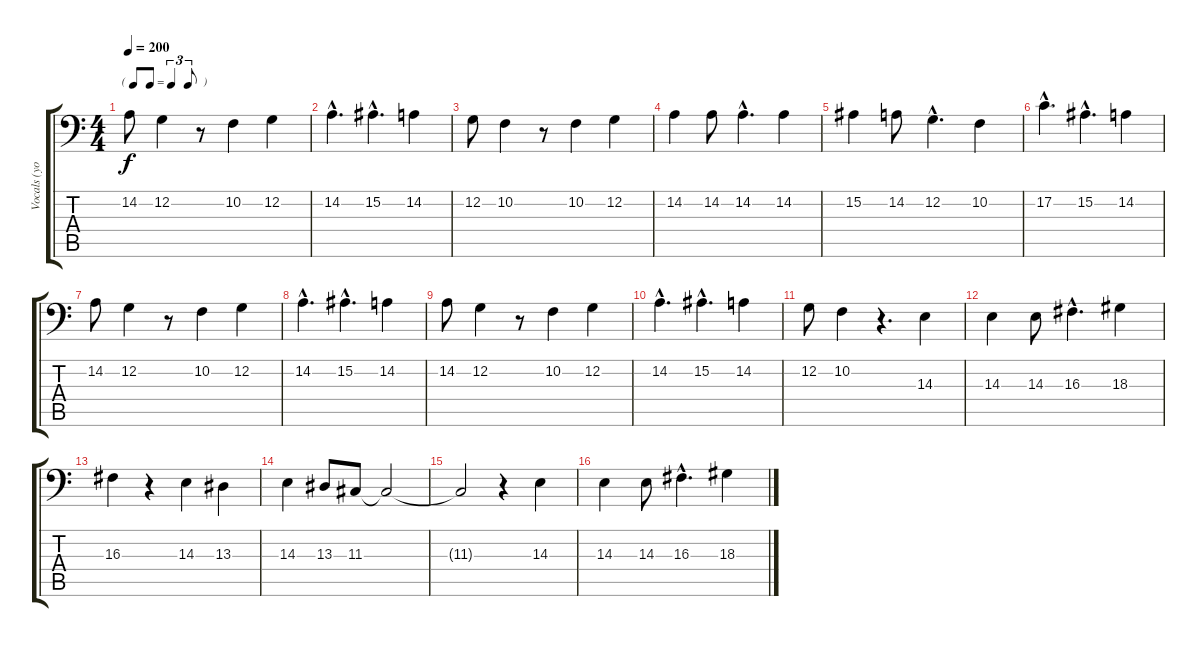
\track ("Vocals (your mom)" "Vocals (yo") {instrument lead2sawtooth}
\staff {score tabs}
\tuning (C3 G2 D2 A1 E1 B0) {hide}
\ts (4 4)
\tf triplet8th
\tempo 200
\clef f4
\ks c
14.2.8{dy f} 12.2.4 r.8 10.2.4 12.2.4 |
14.2{hac}.4{d} 15.2{hac}.4{d} 14.2.4 |
12.2.8 10.2.4 r.8 10.2.4 12.2.4 |
14.2.4 14.2.8 14.2{hac}.4{d} 14.2.4 |
15.2.4 14.2.8 12.2{hac}.4{d} 10.2.4 |
17.2{hac}.4{d} 15.2{hac}.4{d} 14.2.4 |
14.2.8 12.2.4 r.8 10.2.4 12.2.4 |
14.2{hac}.4{d} 15.2{hac}.4{d} 14.2.4 |
14.2.8 12.2.4 r.8 10.2.4 12.2.4 |
14.2{hac}.4{d} 15.2{hac}.4{d} 14.2.4 |
12.2.8 10.2.4 r.4{d} 14.3.4 |
14.3.4 14.3.8 16.3{hac}.4{d} 18.3.4 |
16.3.4 r.4 14.3.4 13.3.4 |
14.3.4 13.3.8 11.3.8 11.3{t}.2 |
11.3{t}.2 r.4 14.3.4 |
14.3.4 14.3.8 16.3{hac}.4{d} 18.3.4
